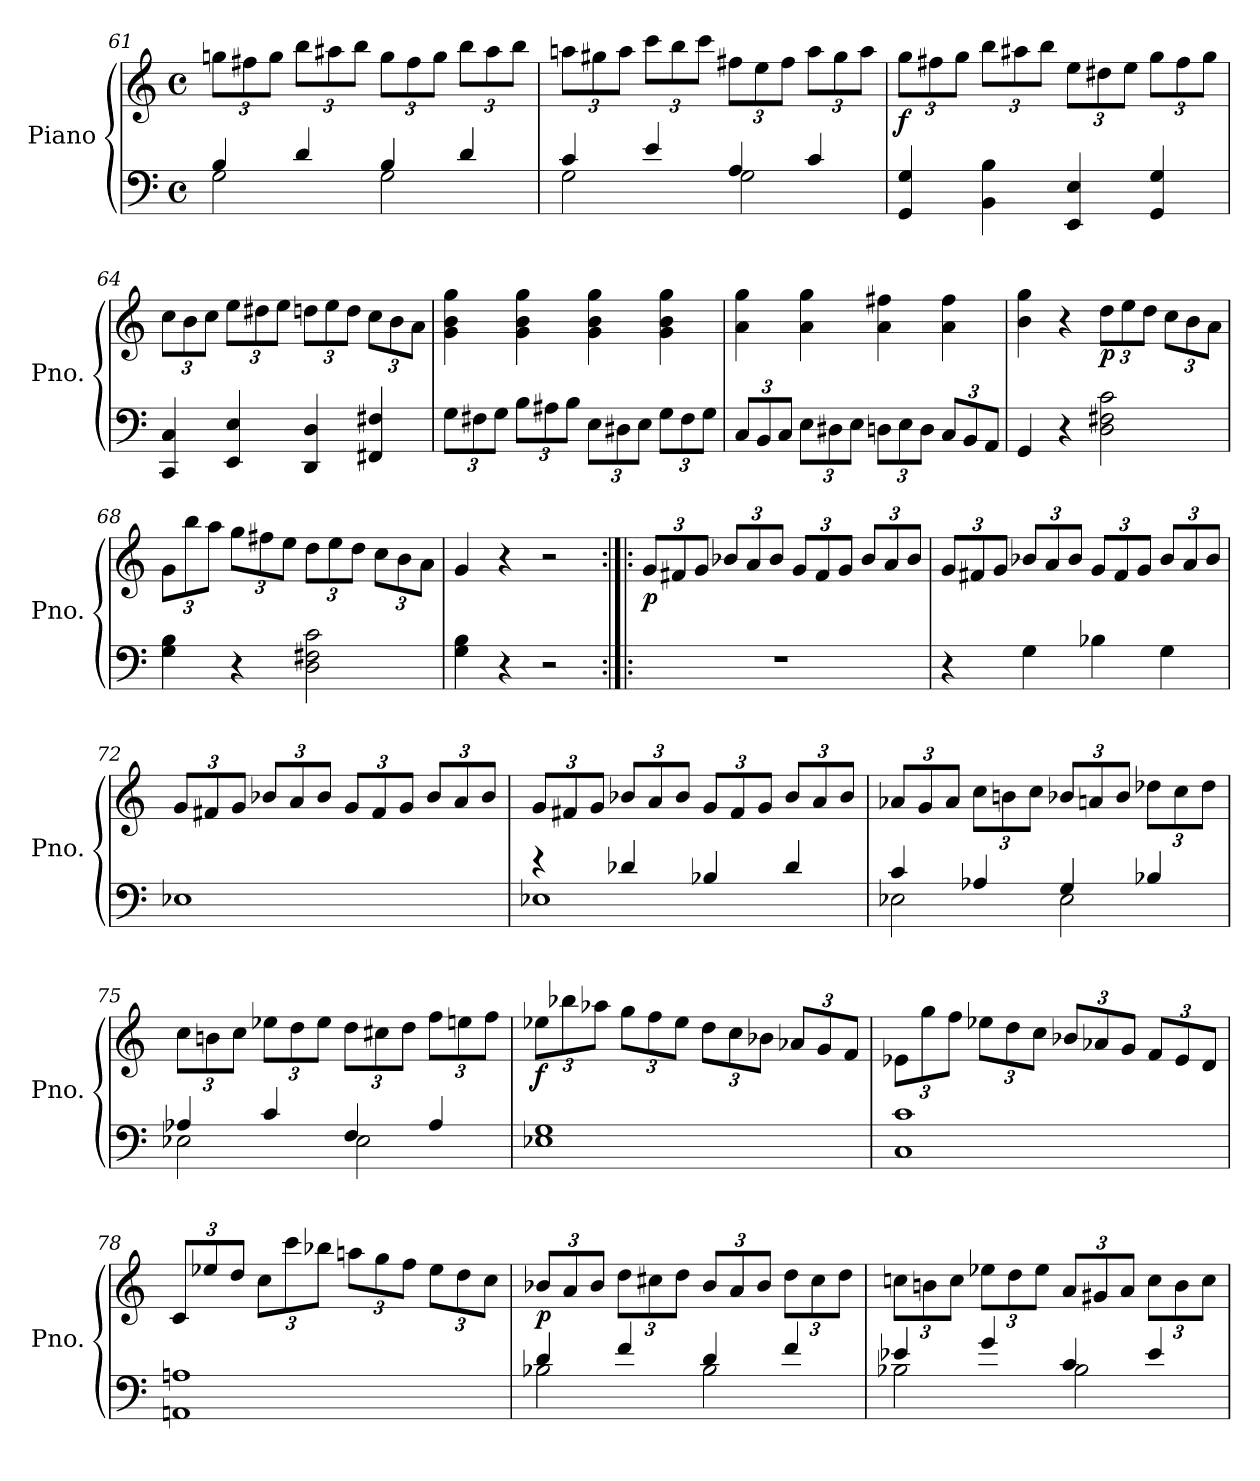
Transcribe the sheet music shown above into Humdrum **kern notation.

**kern	**kern	**dynam
*part1	*part1	*part1
*staff2	*staff1	*staff1/2
*I"Piano	*	*
*I'Pno.	*	*
*clefF4	*clefG2	*
*k[]	*k[]	*
*M4/4	*M4/4	*
*met(c)	*met(c)	*
=61	=61	=61
*^	*	*
*	*	*Xbrackettup	*
4B/	2G\	12ggn\L	.
.	.	12ff#X\	.
.	.	12gg\J	.
4d/	.	12bb\L	.
.	.	12aa#X\	.
.	.	12bb\J	.
4B/	2G\	12gg\L	.
.	.	12ff#\	.
.	.	12gg\J	.
4d/	.	12bb\L	.
.	.	12aa#\	.
.	.	12bb\J	.
!!LO:PB:g=z
=62	=62	=62	=62
4c/	2G\	12aan\L	.
.	.	12gg#X\	.
.	.	12aa\J	.
4e/	.	12ccc\L	.
.	.	12bb\	.
.	.	12ccc\J	.
4A/	2G\	12ff#X\L	.
.	.	12ee\	.
.	.	12ff#\J	.
4c/	.	12aa\L	.
.	.	12gg#\	.
.	.	12aa\J	.
*v	*v	*	*
=63	=63	=63
!	!	!LO:DY:b
4GG/ 4G/	12gg\L	f
.	12ff#X\	.
.	12gg\J	.
4BB\ 4B\	12bb\L	.
.	12aa#X\	.
.	12bb\J	.
4EE/ 4E/	12ee\L	.
.	12dd#X\	.
.	12ee\J	.
4GG/ 4G/	12gg\L	.
.	12ff#\	.
.	12gg\J	.
=64	=64	=64
4CC/ 4C/	12cc\L	.
.	12b\	.
.	12cc\J	.
4EE/ 4E/	12ee\L	.
.	12dd#X\	.
.	12ee\J	.
4DD/ 4D/	12ddn\L	.
.	12ee\	.
.	12dd\J	.
4FF#X/ 4F#X/	12cc\L	.
.	12b\	.
.	12a\J	.
!!LO:LB:g=z
=65	=65	=65
*Xbrackettup	*	*
12G\L	4g\ 4b\ 4gg\	.
12F#X\	.	.
12G\J	.	.
12B\L	4g\ 4b\ 4gg\	.
12A#X\	.	.
12B\J	.	.
12E\L	4g\ 4b\ 4gg\	.
12D#X\	.	.
12E\J	.	.
12G\L	4g\ 4b\ 4gg\	.
12F#\	.	.
12G\J	.	.
=66	=66	=66
12C/L	4a\ 4gg\	.
12BB/	.	.
12C/J	.	.
12E\L	4a\ 4gg\	.
12D#X\	.	.
12E\J	.	.
12Dn\L	4a\ 4ff#X\	.
12E\	.	.
12D\J	.	.
12C/L	4a\ 4ff#\	.
12BB/	.	.
12AA/J	.	.
=67	=67	=67
4GG/	4b\ 4gg\	.
4r	4r	.
!	!	!LO:DY:b
2D\ 2F#X\ 2c\	12dd\L	p
.	12ee\	.
.	12dd\J	.
.	12cc\L	.
.	12b\	.
.	12a\J	.
=68	=68	=68
4G\ 4B\	12g\L	.
.	12bb\	.
.	12aa\J	.
4r	12gg\L	.
.	12ff#X\	.
.	12ee\J	.
2D\ 2F#X\ 2c\	12dd\L	.
.	12ee\	.
.	12dd\J	.
.	12cc\L	.
.	12b\	.
.	12a\J	.
!!LO:LB:g=z
=69	=69	=69
4G\ 4B\	4g/	.
4r	4r	.
2r	2r	.
=70:|!|:	=70:|!|:	=70:|!|:
!	!	!LO:DY:b
1r	12g/L	p
.	12f#X/	.
.	12g/J	.
.	12b-X/L	.
.	12a/	.
.	12b-/J	.
.	12g/L	.
.	12f#/	.
.	12g/J	.
.	12b-/L	.
.	12a/	.
.	12b-/J	.
=71	=71	=71
4r	12g/L	.
.	12f#X/	.
.	12g/J	.
4G\	12b-X/L	.
.	12a/	.
.	12b-/J	.
4B-X\	12g/L	.
.	12f#/	.
.	12g/J	.
4G\	12b-/L	.
.	12a/	.
.	12b-/J	.
=72	=72	=72
1E-X	12g/L	.
.	12f#X/	.
.	12g/J	.
.	12b-X/L	.
.	12a/	.
.	12b-/J	.
.	12g/L	.
.	12f#/	.
.	12g/J	.
.	12b-/L	.
.	12a/	.
.	12b-/J	.
!!LO:LB:g=z
=73	=73	=73
*^	*	*
4r	1E-X	12g/L	.
.	.	12f#X/	.
.	.	12g/J	.
4d-X/	.	12b-X/L	.
.	.	12a/	.
.	.	12b-/J	.
4B-X/	.	12g/L	.
.	.	12f#/	.
.	.	12g/J	.
4d-/	.	12b-/L	.
.	.	12a/	.
.	.	12b-/J	.
=74	=74	=74	=74
4c/	2E-X\	12a-X/L	.
.	.	12g/	.
.	.	12a-/J	.
4A-X/	.	12cc\L	.
.	.	12bn\	.
.	.	12cc\J	.
4G/	2E-\	12b-X/L	.
.	.	12an/	.
.	.	12b-/J	.
4B-X/	.	12dd-X\L	.
.	.	12cc\	.
.	.	12dd-\J	.
=75	=75	=75	=75
4A-X/	2E-X\	12cc\L	.
.	.	12bn\	.
.	.	12cc\J	.
4c/	.	12ee-X\L	.
.	.	12dd\	.
.	.	12ee-\J	.
4F/	2E-\	12dd\L	.
.	.	12cc#X\	.
.	.	12dd\J	.
4A-/	.	12ff\L	.
.	.	12een\	.
.	.	12ff\J	.
*v	*v	*	*
!!LO:LB:g=z
=76	=76	=76
!	!	!LO:DY:b
1E-X 1G	12ee-X\L	f
.	12bb-X\	.
.	12aa-X\J	.
.	12gg\L	.
.	12ff\	.
.	12ee-\J	.
.	12dd\L	.
.	12cc\	.
.	12b-X\J	.
.	12a-X/L	.
.	12g/	.
.	12f/J	.
=77	=77	=77
1C 1c	12e-X\L	.
.	12gg\	.
.	12ff\J	.
.	12ee-X\L	.
.	12dd\	.
.	12cc\J	.
.	12b-X/L	.
.	12a-X/	.
.	12g/J	.
.	12f/L	.
.	12e-/	.
.	12d/J	.
=78	=78	=78
1AAn 1An	12c/L	.
.	12ee-X/	.
.	12dd/J	.
.	12cc\L	.
.	12ccc\	.
.	12bb-X\J	.
.	12aan\L	.
.	12gg\	.
.	12ff\J	.
.	12ee-\L	.
.	12dd\	.
.	12cc\J	.
!!LO:LB:g=z
=79	=79	=79
*^	*	*
!	!	!	!LO:DY:b
4d/	2B-X\	12b-X/L	p
.	.	12a/	.
.	.	12b-/J	.
4f/	.	12dd\L	.
.	.	12cc#X\	.
.	.	12dd\J	.
4d/	2B-\	12b-/L	.
.	.	12a/	.
.	.	12b-/J	.
4f/	.	12dd\L	.
.	.	12cc#\	.
.	.	12dd\J	.
=80	=80	=80	=80
4e-X/	2B-X\	12ccn\L	.
.	.	12bn\	.
.	.	12cc\J	.
4g/	.	12ee-X\L	.
.	.	12dd\	.
.	.	12ee-\J	.
4c/	2B-\	12a/L	.
.	.	12g#X/	.
.	.	12a/J	.
4e-/	.	12cc\L	.
.	.	12b\	.
.	.	12cc\J	.
*v	*v	*	*
=	=	=
*-	*-	*-
